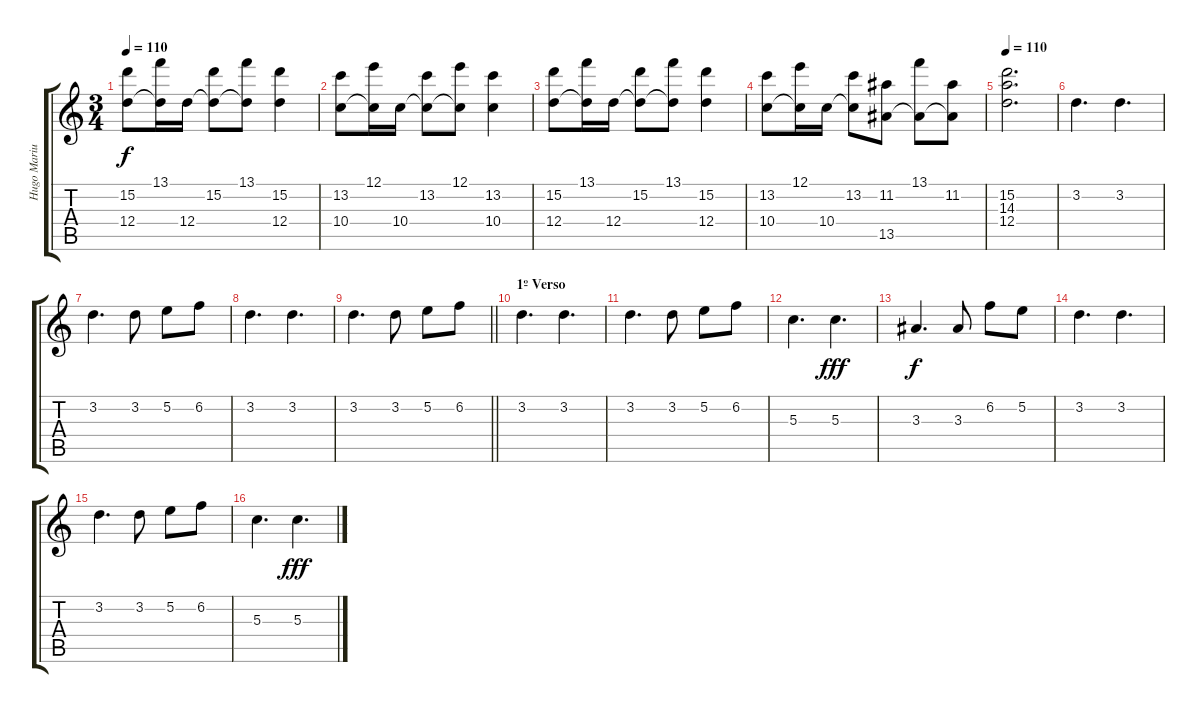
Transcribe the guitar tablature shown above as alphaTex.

\track ("Hugo Mariuti (Violão)" "Hugo Mariu") {instrument acousticguitarnylon}
\staff {score tabs}
\tuning (E4 B3 G3 D3 A2 E2) {hide}
\ts (3 4)
\tempo 110
\clef g2
\ks c
(15.2 12.4).8{dy f} (13.1 12.4{t}).16 12.4.16 (15.2 12.4{t}).8 (13.1 12.4{t}).8 (15.2 12.4).4 |
(13.2 10.4).8 (12.1 10.4{t}).16 10.4.16 (13.2 10.4{t}).8 (12.1 10.4{t}).8 (13.2 10.4).4 |
(15.2 12.4).8 (13.1 12.4{t}).16 12.4.16 (15.2 12.4{t}).8 (13.1 12.4{t}).8 (15.2 12.4).4 |
(13.2 10.4).8 (12.1 10.4{t}).16 10.4.16 (13.2 10.4{t}).8 (11.2 13.5).8 (13.1 13.5{t}).8 (11.2 13.5{t}).8 |
\tempo 110
(15.2 14.3 12.4).2{d} |
3.2.4{d} 3.2.4{d} |
3.2.4{d} 3.2.8 5.2.8 6.2.8 |
3.2.4{d} 3.2.4{d} |
\barLineRight lightlight
3.2.4{d} 3.2.8 5.2.8 6.2.8 |
\section ("" "1º Verso")
3.2.4{d} 3.2.4{d} |
3.2.4{d} 3.2.8 5.2.8 6.2.8 |
5.3.4{d} 5.3.4{d dy fff} |
3.3.4{d dy f} 3.3.8 6.2.8 5.2.8 |
3.2.4{d} 3.2.4{d} |
3.2.4{d} 3.2.8 5.2.8 6.2.8 |
5.3.4{d} 5.3.4{d dy fff}
